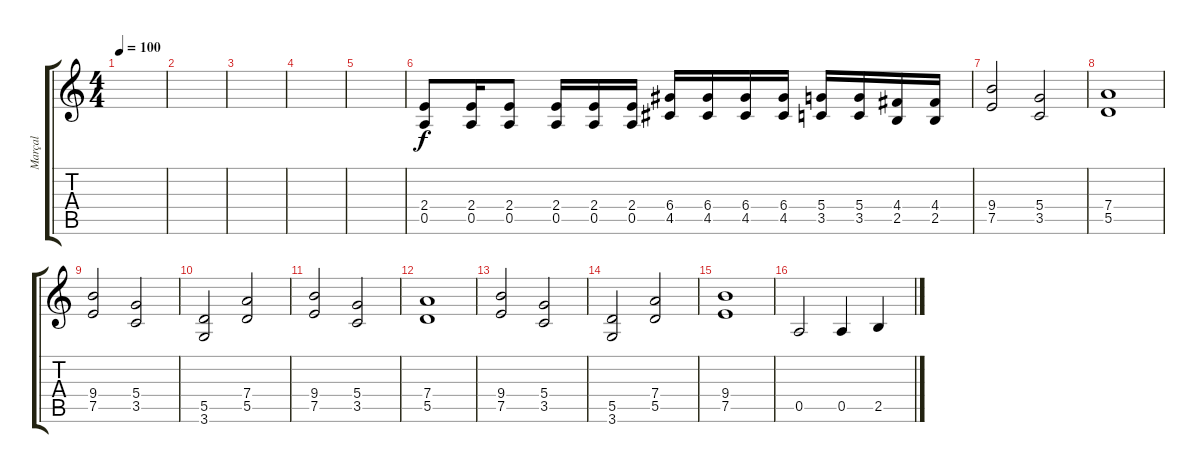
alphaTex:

\track ("Marçal" "Marçal") {instrument distortionguitar}
\staff {score tabs}
\tuning (E4 B3 G3 D3 A2 E2) {hide}
\ts (4 4)
\tempo 100
\clef g2
\ks c
|
|
|
|
|
(2.4 0.5).8 (2.4 0.5).16 (2.4 0.5).8 (2.4 0.5).16 (2.4 0.5).16 (2.4 0.5).16 (6.4 4.5).16 (6.4 4.5).16 (6.4 4.5).16 (6.4 4.5).16 (5.4 3.5).16 (5.4 3.5).16 (4.4 2.5).16 (4.4 2.5).16 |
(9.4 7.5).2 (5.4 3.5).2 |
(7.4 5.5).1 |
(9.4 7.5).2 (5.4 3.5).2 |
(5.5 3.6).2 (7.4 5.5).2 |
(9.4 7.5).2 (5.4 3.5).2 |
(7.4 5.5).1 |
(9.4 7.5).2 (5.4 3.5).2 |
(5.5 3.6).2 (7.4 5.5).2 |
(9.4 7.5).1 |
0.5.2 0.5.4 2.5.4
